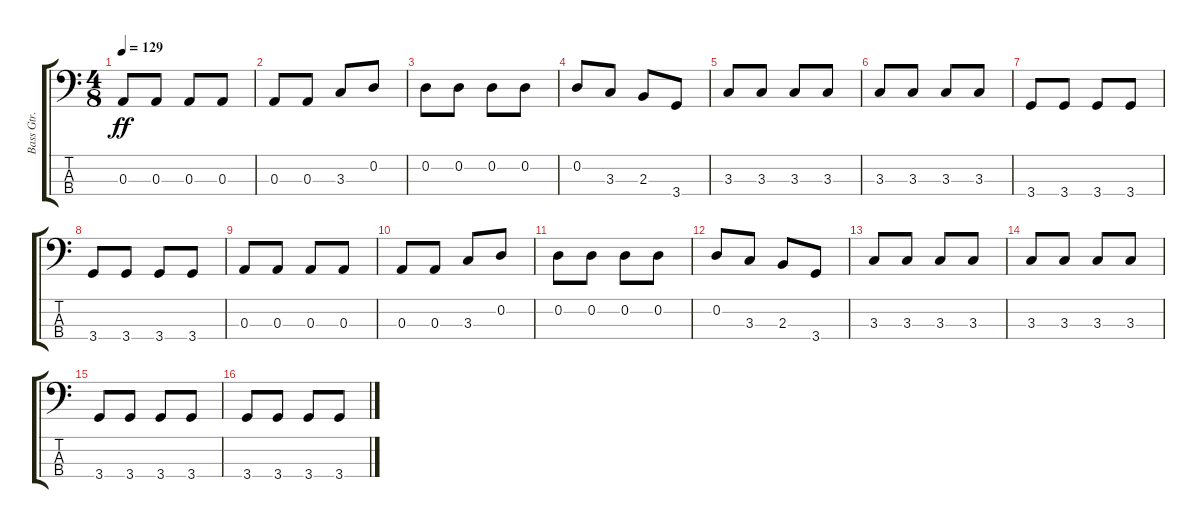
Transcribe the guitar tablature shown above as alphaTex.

\track ("Bass Gtr." "Bass Gtr.") {instrument electricbasspick}
\staff {score tabs}
\tuning (G2 D2 A1 E1) {hide}
\ts (4 8)
\tempo 129
\clef f4
\ks c
0.3.8{dy ff} 0.3.8 0.3.8 0.3.8 |
0.3.8 0.3.8 3.3.8 0.2.8 |
0.2.8 0.2.8 0.2.8 0.2.8 |
0.2.8 3.3.8 2.3.8 3.4.8 |
3.3.8 3.3.8 3.3.8 3.3.8 |
3.3.8 3.3.8 3.3.8 3.3.8 |
3.4.8 3.4.8 3.4.8 3.4.8 |
3.4.8 3.4.8 3.4.8 3.4.8 |
0.3.8 0.3.8 0.3.8 0.3.8 |
0.3.8 0.3.8 3.3.8 0.2.8 |
0.2.8 0.2.8 0.2.8 0.2.8 |
0.2.8 3.3.8 2.3.8 3.4.8 |
3.3.8 3.3.8 3.3.8 3.3.8 |
3.3.8 3.3.8 3.3.8 3.3.8 |
3.4.8 3.4.8 3.4.8 3.4.8 |
3.4.8 3.4.8 3.4.8 3.4.8
